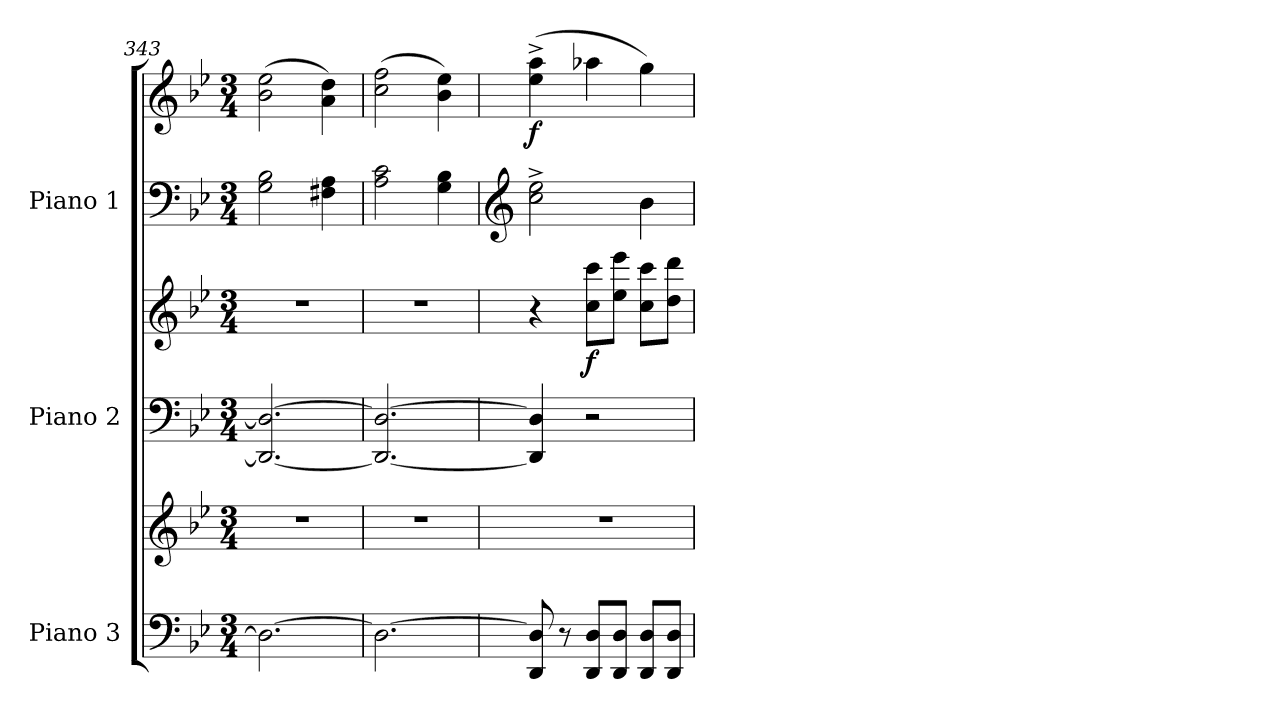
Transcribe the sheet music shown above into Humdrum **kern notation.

**kern	**kern	**kern	**kern	**dynam	**kern	**kern	**dynam
*part3	*part3	*part2	*part2	*part2	*part1	*part1	*part1
*staff6	*staff5	*staff4	*staff3	*staff3/4	*staff2	*staff1	*staff1/2
*I"Piano 3	*	*I"Piano 2	*	*	*I"Piano 1	*	*
*I'Pno. 3	*	*I'Pno. 2	*	*	*I'Pno. 1	*	*
*clefF4	*clefG2	*clefF4	*clefG2	*	*clefF4	*clefG2	*
*k[b-e-]	*k[b-e-]	*k[b-e-]	*k[b-e-]	*	*k[b-e-]	*k[b-e-]	*
*M3/4	*M3/4	*M3/4	*M3/4	*	*M3/4	*M3/4	*
=343	=343	=343	=343	=343	=343	=343	=343
2.D\_	2.r	2.DD/_ 2.D/_	2.r	.	2G\ 2B-\	(>2b-\ 2ee-\	.
.	.	.	.	.	4F#X\ 4A\	4a\ 4dd\)	.
=344	=344	=344	=344	=344	=344	=344	=344
2.D\_	2.r	2.DD/_ 2.D/_	2.r	.	2A\ 2c\	(>2cc\ 2ff\	.
.	.	.	.	.	4G\ 4B-\	4b-\ 4ee-\)	.
=345	=345	=345	=345	=345	=345	=345	=345
*	*	*	*	*	*clefG2	*	*
!	!	!	!	!	!	!	!LO:DY:b
8DD/ 8D/]	2.r	4DD/] 4D/]	4r	.	2cc\^ 2ee-\^	(>4ee-\^ 4aa\^	f
8r	.	.	.	.	.	.	.
!	!	!	!	!LO:DY:b	!	!	!
8DD/ 8D/L	.	2r	8cc\ 8ccc\L	f	.	4aa-X\	.
8DD/ 8D/J	.	.	8ee-\ 8eee-\J	.	.	.	.
8DD/ 8D/L	.	.	8cc\ 8ccc\L	.	4b-\	4gg\)	.
8DD/ 8D/J	.	.	8dd\ 8ddd\J	.	.	.	.
=	=	=	=	=	=	=	=
*-	*-	*-	*-	*-	*-	*-	*-
